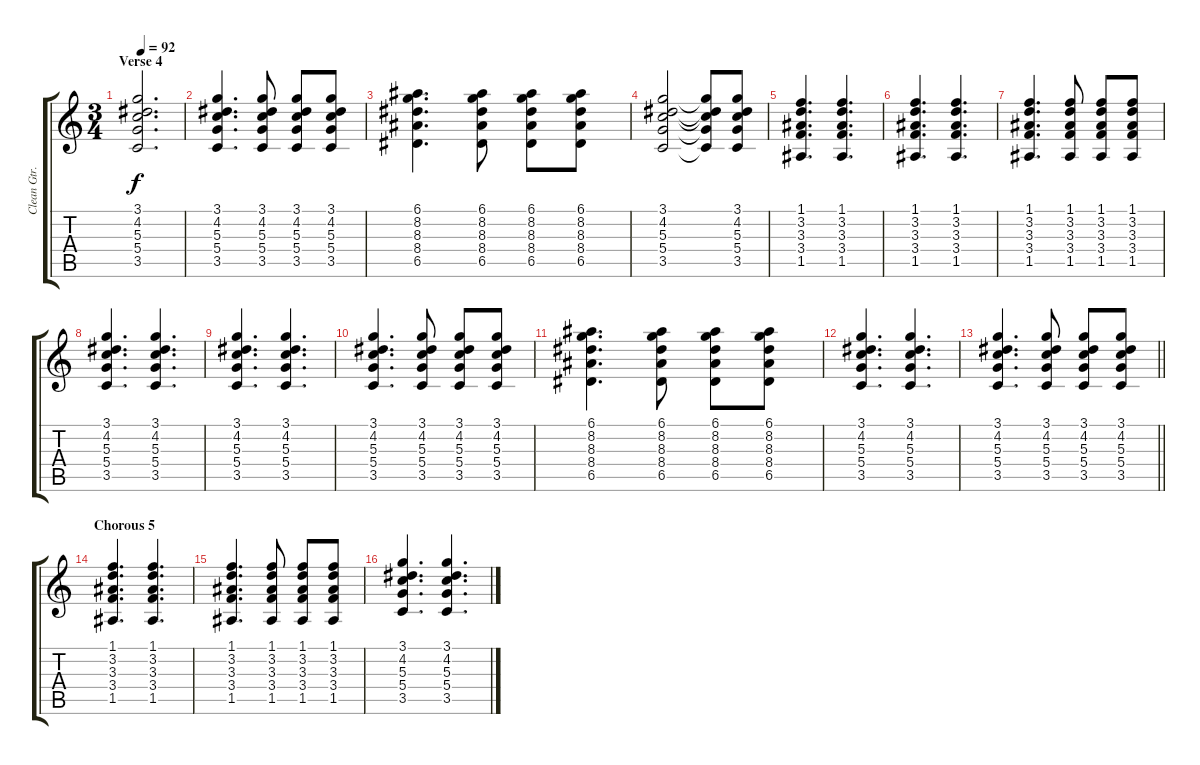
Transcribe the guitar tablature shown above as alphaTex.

\track ("Clean Gtr. 2" "Clean Gtr.") {instrument electricguitarclean}
\staff {score tabs}
\tuning (E4 B3 G3 D3 A2 E2) {hide}
\ts (3 4)
\section ("" "Verse 4")
\tempo 92
\clef g2
\ks c
(3.1 4.2 5.3 5.4 3.5).2{d dy f} |
(3.1 4.2 5.3 5.4 3.5).4{d} (3.1 4.2 5.3 5.4 3.5).8 (3.1 4.2 5.3 5.4 3.5).8 (3.1 4.2 5.3 5.4 3.5).8 |
(6.1 8.2 8.3 8.4 6.5).4{d} (6.1 8.2 8.3 8.4 6.5).8 (6.1 8.2 8.3 8.4 6.5).8 (6.1 8.2 8.3 8.4 6.5).8 |
(3.1 4.2 5.3 5.4 3.5).2 (3.1{t} 4.2{t} 5.3{t} 5.4{t} 3.5{t}).8 (3.1 4.2 5.3 5.4 3.5).8 |
(1.1 3.2 3.3 3.4 1.5).4{d} (1.1 3.2 3.3 3.4 1.5).4{d} |
(1.1 3.2 3.3 3.4 1.5).4{d} (1.1 3.2 3.3 3.4 1.5).4{d} |
(1.1 3.2 3.3 3.4 1.5).4{d} (1.1 3.2 3.3 3.4 1.5).8 (1.1 3.2 3.3 3.4 1.5).8 (1.1 3.2 3.3 3.4 1.5).8 |
(3.1 4.2 5.3 5.4 3.5).4{d} (3.1 4.2 5.3 5.4 3.5).4{d} |
(3.1 4.2 5.3 5.4 3.5).4{d} (3.1 4.2 5.3 5.4 3.5).4{d} |
(3.1 4.2 5.3 5.4 3.5).4{d} (3.1 4.2 5.3 5.4 3.5).8 (3.1 4.2 5.3 5.4 3.5).8 (3.1 4.2 5.3 5.4 3.5).8 |
(6.1 8.2 8.3 8.4 6.5).4{d} (6.1 8.2 8.3 8.4 6.5).8 (6.1 8.2 8.3 8.4 6.5).8 (6.1 8.2 8.3 8.4 6.5).8 |
(3.1 4.2 5.3 5.4 3.5).4{d} (3.1 4.2 5.3 5.4 3.5).4{d} |
\barLineRight lightlight
(3.1 4.2 5.3 5.4 3.5).4{d} (3.1 4.2 5.3 5.4 3.5).8 (3.1 4.2 5.3 5.4 3.5).8 (3.1 4.2 5.3 5.4 3.5).8 |
\section ("" "Chorous 5")
(1.1 3.2 3.3 3.4 1.5).4{d} (1.1 3.2 3.3 3.4 1.5).4{d} |
(1.1 3.2 3.3 3.4 1.5).4{d} (1.1 3.2 3.3 3.4 1.5).8 (1.1 3.2 3.3 3.4 1.5).8 (1.1 3.2 3.3 3.4 1.5).8 |
(3.1 4.2 5.3 5.4 3.5).4{d} (3.1 4.2 5.3 5.4 3.5).4{d}
